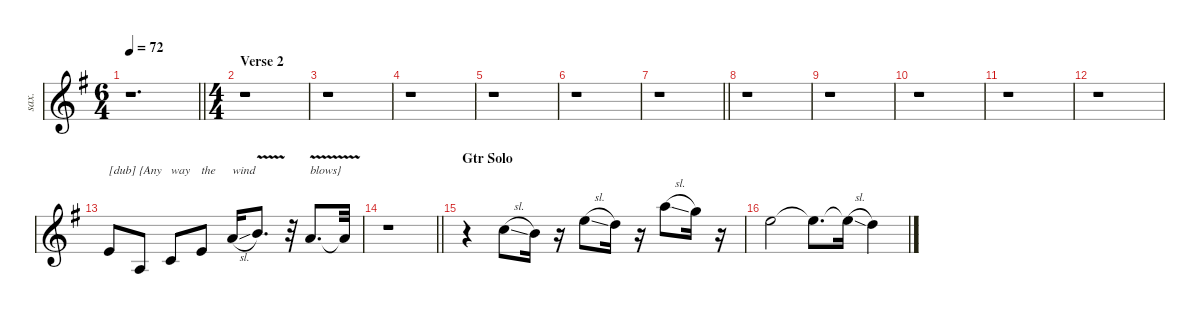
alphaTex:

\defaultSystemsLayout 4
\hideDynamics
\bracketExtendMode nobrackets
\otherSystemsTrackNameOrientation horizontal
\track ("Vox 4" "sax.") {instrument altosax}
\staff {score}
\tuning (E4 B3 G3 D3 A2 E2)
\displaytranspose 9
\ts (6 4)
\beaming (8 6 6)
\tempo 72
\clef g2
\barLineRight lightlight
\ks g
r.1{d dy f beam Down} |
\ts (4 4)
\beaming (8 2 2 2 2)
\section ("" "Verse 2")
r.1{beam Down} |
r.1{beam Down} |
r.1{beam Down} |
r.1{beam Down} |
r.1{beam Down} |
\barLineRight lightlight
r.1{beam Down} |
r.1{beam Down} |
r.1{beam Down} |
r.1{beam Down} |
r.1{beam Down} |
r.1{beam Down} |
5.4{acc forcenatural}.8{txt "[dub] {Any" beam Up} 3.5{acc forcenatural}.8{beam Up} 6.5{acc forcenatural}.8{txt "way" beam Up} 5.4{acc forcenatural}.8{txt "the" beam Up} 5.3{sl acc forcenatural}.16{txt "wind" beam Up} 7.3{v acc forcenatural}.8{d beam Up} r.32{beam Up} 5.3{v acc forcenatural}.8{d txt "blows}" beam Up} 5.3{v t acc forcenatural}.32{beam Up} |
\barLineRight lightlight
r.1{beam Down} |
\section ("" "Gtr Solo")
r.4{beam Down} 8.3{sl acc forcenatural}.8{dy mf beam Down} 7.3{acc forcenatural}.16{beam Down} r.16{beam Down} 8.2{sl acc forcenatural}.8{beam Down} 6.2{acc forcenatural}.16{beam Down} r.16{beam Down} 8.1{sl acc forcenatural}.8{beam Down} 6.1{acc forcenatural}.16{beam Down} r.16{beam Down} |
12.3{acc forcenatural}.2{beam Down} 12.3{t acc forcenatural}.8{d beam Down} 12.3{sl t acc forcenatural}.16{beam Down} 10.3{acc forcenatural}.4{beam Down}
